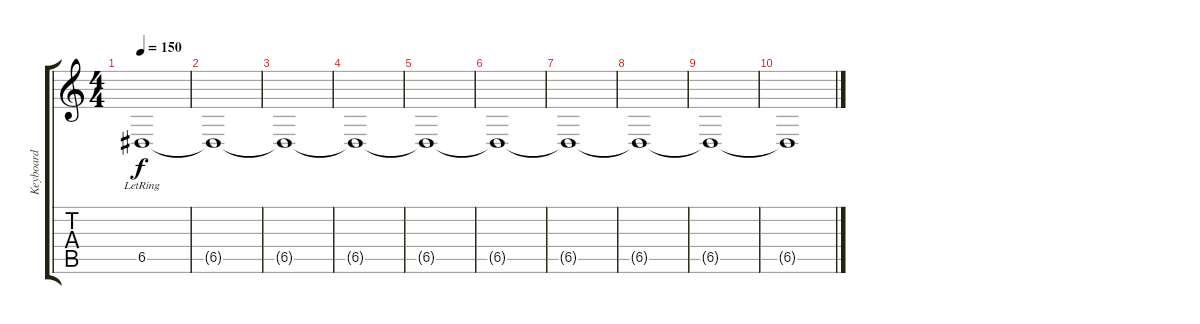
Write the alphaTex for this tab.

\track ("Keyboard" "Keyboard") {instrument synthstrings1}
\staff {score tabs}
\tuning (E4 B3 G3 D3 A2 E2) {hide}
\ts (4 4)
\tempo 150
\clef g2
\ks c
6.5{lr}.1{dy f} |
6.5{t}.1 |
6.5{t}.1 |
6.5{t}.1 |
6.5{t}.1 |
6.5{t}.1 |
6.5{t}.1 |
6.5{t}.1 |
6.5{t}.1 |
6.5{t}.1
